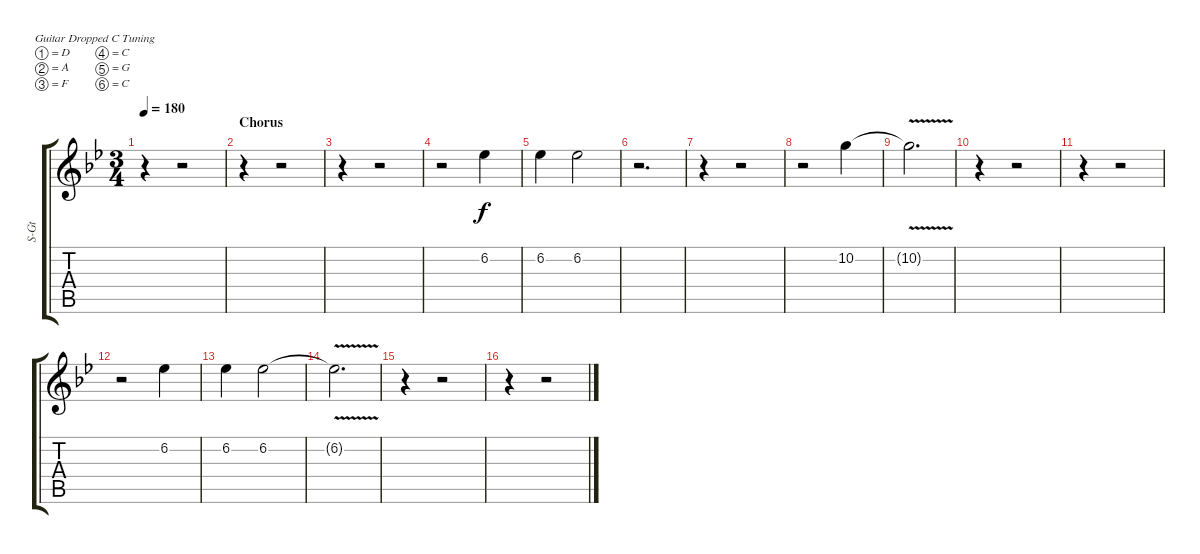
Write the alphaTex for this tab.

\bracketExtendMode groupsimilarinstruments
\track ("Howard Jones" "S-Gt") {instrument oboe}
\staff {score tabs}
\tuning (D4 A3 F3 C3 G2 C2)
\displaytranspose 12
\ts (3 4)
\tempo 180
\clef g2
\ks bb
r.4{dy f} r.2 |
\section ("" "Chorus")
r.4 r.2 |
r.4 r.2 |
r.2 6.2{acc forcenatural}.4 |
6.2{acc forcenatural}.4 6.2{acc forcenatural}.2 |
r.2{d} |
r.4 r.2 |
r.2 10.2{acc forcenatural}.4 |
10.2{v t acc forcenatural}.2{d} |
r.4 r.2 |
r.4 r.2 |
r.2 6.2{acc forcenatural}.4 |
6.2{acc forcenatural}.4 6.2{acc forcenatural}.2 |
6.2{v t acc forcenatural}.2{d} |
r.4 r.2 |
r.4 r.2
